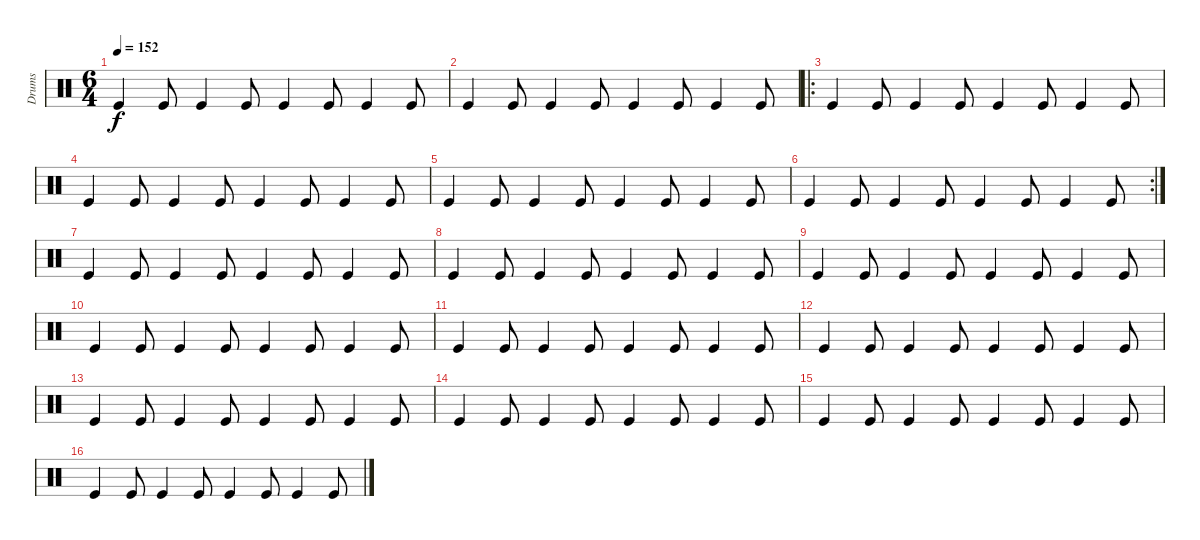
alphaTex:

\track ("Drums" "Drums") {instrument percussion}
\staff {score}
\articulation defaults
\ts (6 4)
\tempo 152
\clef neutral
\ks c "Kick (hit)".4{dy f} "Kick (hit)".8 "Kick (hit)".4 "Kick (hit)".8 "Kick (hit)".4 "Kick (hit)".8 "Kick (hit)".4 "Kick (hit)".8
|
"Kick (hit)".4 "Kick (hit)".8 "Kick (hit)".4 "Kick (hit)".8 "Kick (hit)".4 "Kick (hit)".8 "Kick (hit)".4 "Kick (hit)".8 |
\ro "Kick (hit)".4 "Kick (hit)".8 "Kick (hit)".4 "Kick (hit)".8 "Kick (hit)".4 "Kick (hit)".8 "Kick (hit)".4 "Kick (hit)".8
|
"Kick (hit)".4 "Kick (hit)".8 "Kick (hit)".4 "Kick (hit)".8 "Kick (hit)".4 "Kick (hit)".8 "Kick (hit)".4 "Kick (hit)".8 |
"Kick (hit)".4 "Kick (hit)".8 "Kick (hit)".4 "Kick (hit)".8 "Kick (hit)".4 "Kick (hit)".8 "Kick (hit)".4 "Kick (hit)".8 |
\rc 2 "Kick (hit)".4 "Kick (hit)".8 "Kick (hit)".4 "Kick (hit)".8 "Kick (hit)".4 "Kick (hit)".8 "Kick (hit)".4 "Kick (hit)".8
|
"Kick (hit)".4 "Kick (hit)".8 "Kick (hit)".4 "Kick (hit)".8 "Kick (hit)".4 "Kick (hit)".8 "Kick (hit)".4 "Kick (hit)".8 |
"Kick (hit)".4 "Kick (hit)".8 "Kick (hit)".4 "Kick (hit)".8 "Kick (hit)".4 "Kick (hit)".8 "Kick (hit)".4 "Kick (hit)".8 |
"Kick (hit)".4 "Kick (hit)".8 "Kick (hit)".4 "Kick (hit)".8 "Kick (hit)".4 "Kick (hit)".8 "Kick (hit)".4 "Kick (hit)".8 |
"Kick (hit)".4 "Kick (hit)".8 "Kick (hit)".4 "Kick (hit)".8 "Kick (hit)".4 "Kick (hit)".8 "Kick (hit)".4 "Kick (hit)".8 |
"Kick (hit)".4 "Kick (hit)".8 "Kick (hit)".4 "Kick (hit)".8 "Kick (hit)".4 "Kick (hit)".8 "Kick (hit)".4 "Kick (hit)".8 |
"Kick (hit)".4 "Kick (hit)".8 "Kick (hit)".4 "Kick (hit)".8 "Kick (hit)".4 "Kick (hit)".8 "Kick (hit)".4 "Kick (hit)".8 |
"Kick (hit)".4 "Kick (hit)".8 "Kick (hit)".4 "Kick (hit)".8 "Kick (hit)".4 "Kick (hit)".8 "Kick (hit)".4 "Kick (hit)".8 |
"Kick (hit)".4 "Kick (hit)".8 "Kick (hit)".4 "Kick (hit)".8 "Kick (hit)".4 "Kick (hit)".8 "Kick (hit)".4 "Kick (hit)".8 |
"Kick (hit)".4 "Kick (hit)".8 "Kick (hit)".4 "Kick (hit)".8 "Kick (hit)".4 "Kick (hit)".8 "Kick (hit)".4 "Kick (hit)".8 |
"Kick (hit)".4 "Kick (hit)".8 "Kick (hit)".4 "Kick (hit)".8 "Kick (hit)".4 "Kick (hit)".8 "Kick (hit)".4 "Kick (hit)".8
